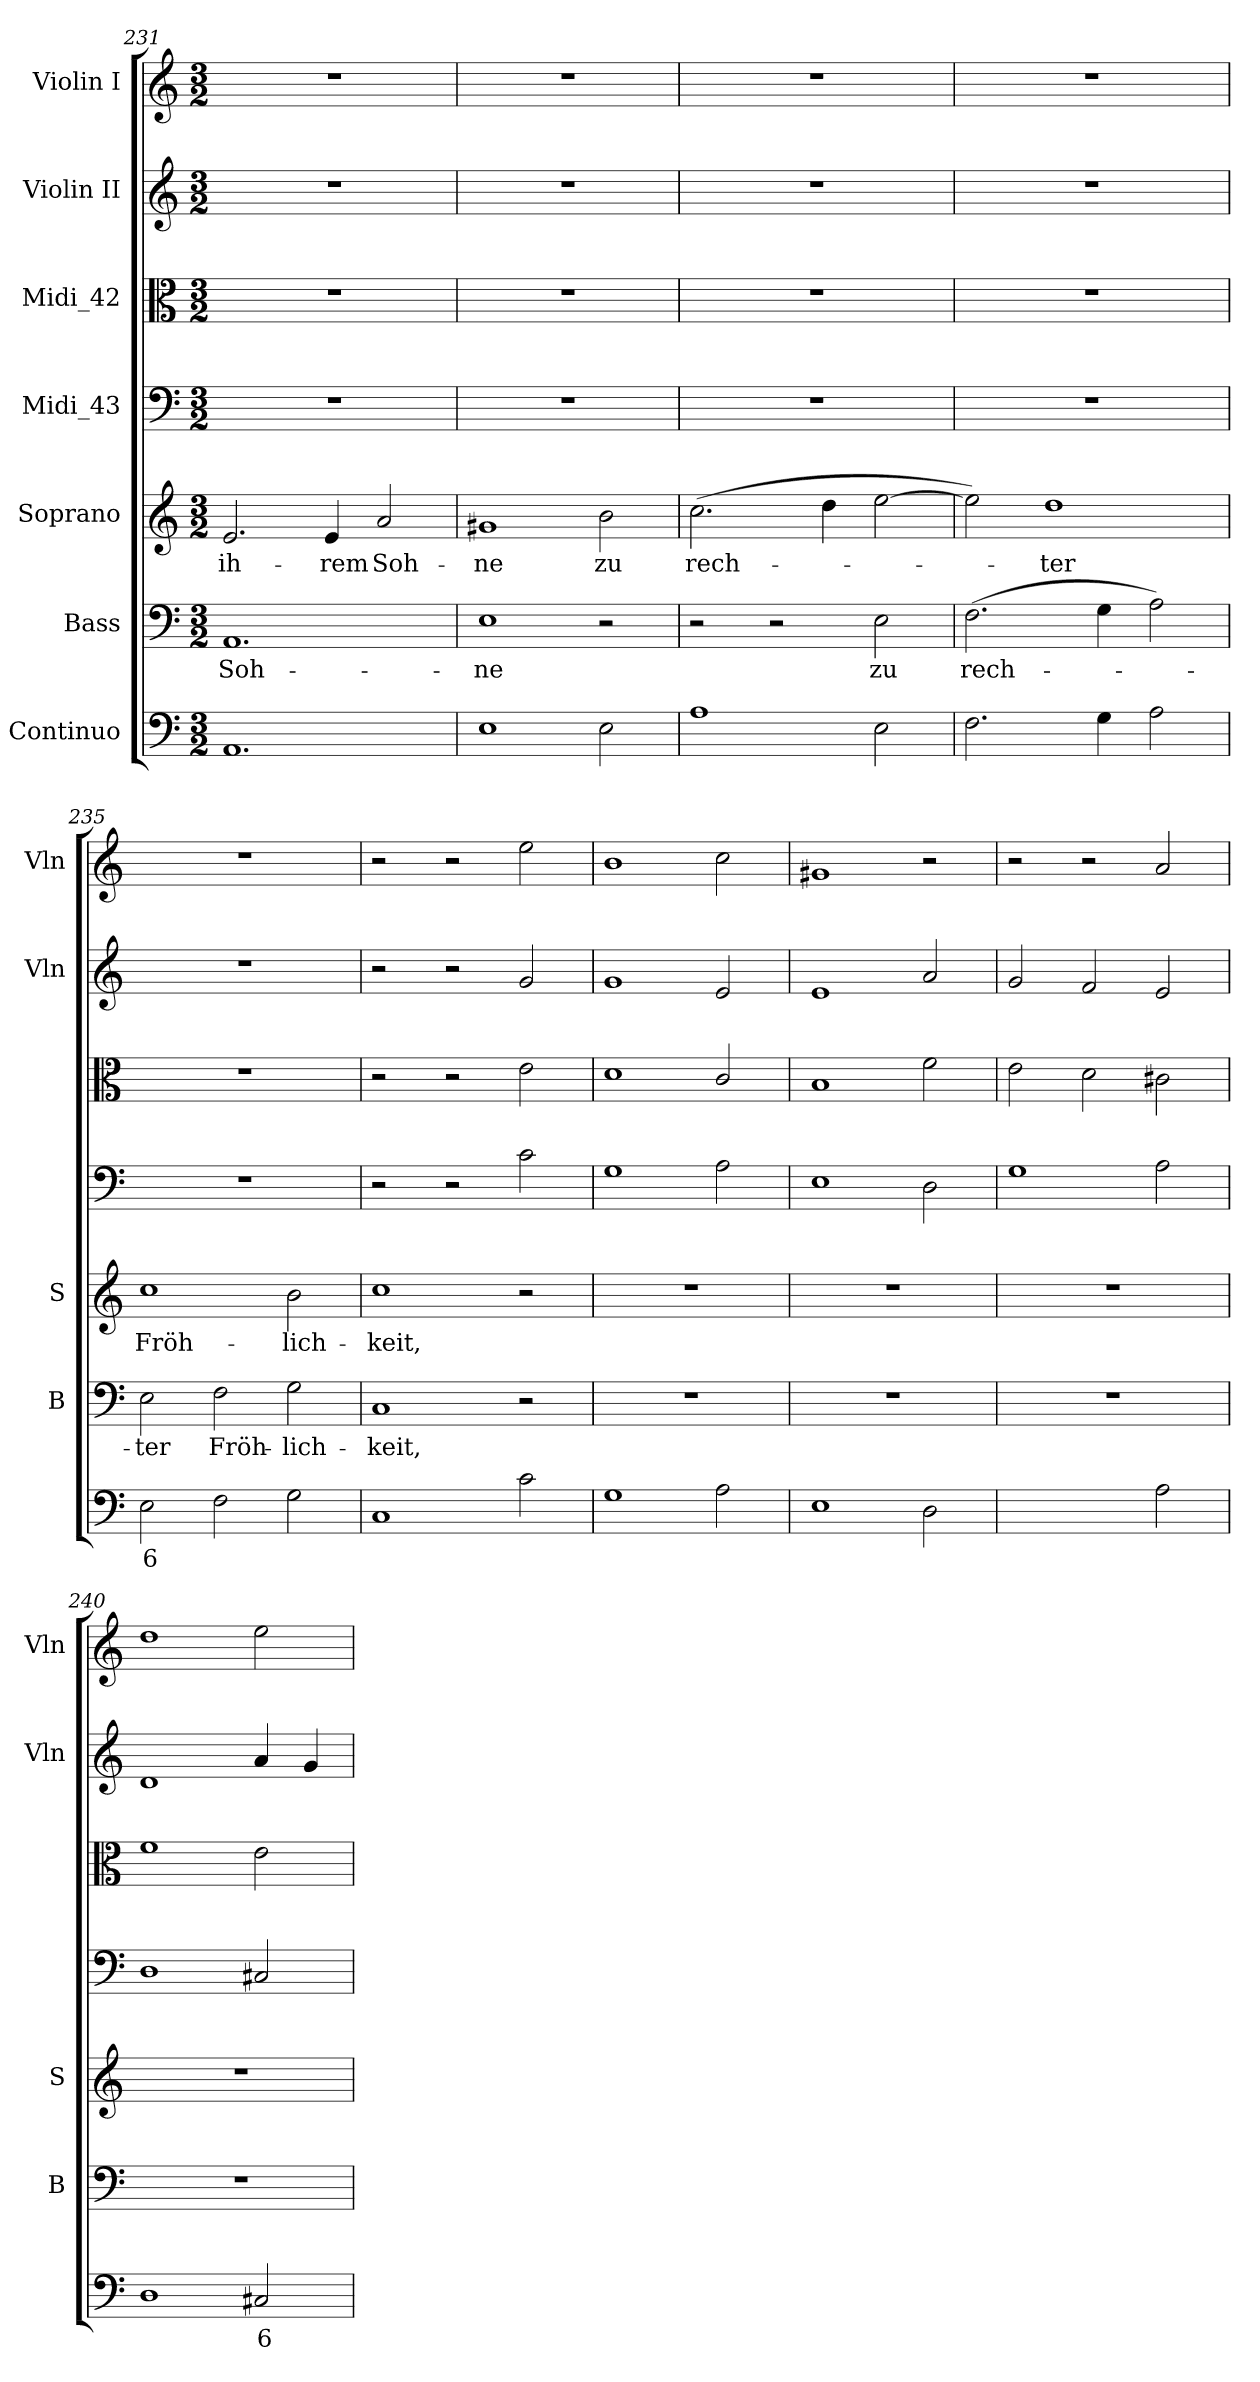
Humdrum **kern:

**kern	**text	**kern	**text	**kern	**text	**kern	**kern	**kern	**kern
*part7	*part7	*part6	*part6	*part5	*part5	*part4	*part3	*part2	*part1
*staff7	*staff7	*staff6	*staff6	*staff5	*staff5	*staff4	*staff3	*staff2	*staff1
*I"Continuo	*	*I"Bass	*	*I"Soprano	*	*I"Midi_43	*I"Midi_42	*I"Violin II	*I"Violin I
*	*	*I'B	*	*I'S	*	*	*	*I'Vln	*I'Vln
!!LO:LB:g=z
*clefF4	*	*clefF4	*	*clefG2	*	*clefF4	*clefC3	*clefG2	*clefG2
*k[]	*	*k[]	*	*k[]	*	*k[]	*k[]	*k[]	*k[]
*C:	*	*C:	*	*C:	*	*C:	*C:	*C:	*C:
*M3/2	*	*M3/2	*	*M3/2	*	*M3/2	*M3/2	*M3/2	*M3/2
=231	=231	=231	=231	=231	=231	=231	=231	=231	=231
!	!	!	!LO:LY:b	!	!LO:LY:b	!LO:N:vis=1	!LO:N:vis=1	!LO:N:vis=1	!LO:N:vis=1
1.AA	.	1.AA	Soh-	2.e	ih-	1.r	1.r	1.r	1.r
!	!	!	!	!	!LO:LY:b	!	!	!	!
.	.	.	.	4e	-rem	.	.	.	.
!	!	!	!	!	!LO:LY:b	!	!	!	!
.	.	.	.	2a	Soh-	.	.	.	.
=232	=232	=232	=232	=232	=232	=232	=232	=232	=232
!	!	!	!LO:LY:b	!	!LO:LY:b	!LO:N:vis=1	!LO:N:vis=1	!LO:N:vis=1	!LO:N:vis=1
1E	.	1E	-ne	1g#X	-ne	1.r	1.r	1.r	1.r
!	!	!	!	!	!LO:LY:b	!	!	!	!
2E	.	2r	.	2b	zu	.	.	.	.
=233	=233	=233	=233	=233	=233	=233	=233	=233	=233
!	!	!	!	!	!LO:LY:b	!LO:N:vis=1	!LO:N:vis=1	!LO:N:vis=1	!LO:N:vis=1
1A	.	2r	.	(>2.cc	rech-	1.r	1.r	1.r	1.r
.	.	2r	.	.	.	.	.	.	.
.	.	.	.	4dd	.	.	.	.	.
!	!	!	!LO:LY:b	!	!	!	!	!	!
2E	.	2E	zu	[2ee	.	.	.	.	.
=234	=234	=234	=234	=234	=234	=234	=234	=234	=234
!	!	!	!LO:LY:b	!	!	!LO:N:vis=1	!LO:N:vis=1	!LO:N:vis=1	!LO:N:vis=1
2.F	.	(>2.F	rech-	2ee])	.	1.r	1.r	1.r	1.r
!	!	!	!	!	!LO:LY:b	!	!	!	!
.	.	.	.	1dd	ter	.	.	.	.
4G	.	4G	.	.	.	.	.	.	.
2A	.	2A)	.	.	.	.	.	.	.
=235	=235	=235	=235	=235	=235	=235	=235	=235	=235
!	!LO:LY:b	!	!LO:LY:b	!	!LO:LY:b	!LO:N:vis=1	!LO:N:vis=1	!LO:N:vis=1	!LO:N:vis=1
2E	6	2E	ter	1cc	Fröh-	1.r	1.r	1.r	1.r
!	!	!	!LO:LY:b	!	!	!	!	!	!
2F	.	2F	Fröh-	.	.	.	.	.	.
!	!	!	!LO:LY:b	!	!LO:LY:b	!	!	!	!
2G	.	2G	-lich-	2b	-lich-	.	.	.	.
=236	=236	=236	=236	=236	=236	=236	=236	=236	=236
!	!	!	!LO:LY:b	!	!LO:LY:b	!	!	!	!
1C	.	1C	-keit,	1cc	-keit,	2r	2r	2r	2r
.	.	.	.	.	.	2r	2r	2r	2r
2c	.	2r	.	2r	.	2c	2e	2g	2ee
=237	=237	=237	=237	=237	=237	=237	=237	=237	=237
!	!	!LO:N:vis=1	!	!LO:N:vis=1	!	!	!	!	!
1G	.	1.r	.	1.r	.	1G	1d	1g	1b
2A	.	.	.	.	.	2A	2c/	2e	2cc
=238	=238	=238	=238	=238	=238	=238	=238	=238	=238
!	!	!LO:N:vis=1	!	!LO:N:vis=1	!	!	!	!	!
1E	.	1.r	.	1.r	.	1E	1B	1e	1g#X
2D	.	.	.	.	.	2D	2f	2a	2r
!!LO:LB:g=z
=239	=239	=239	=239	=239	=239	=239	=239	=239	=239
!	!LO:LY:b	!LO:N:vis=1	!	!LO:N:vis=1	!	!	!	!	!
[2Gyy	6	1.r	.	1.r	.	1G	2e	2g	2r
!	!LO:LY:b	!	!	!	!	!	!	!	!
2Gyy]	5	.	.	.	.	.	2d	2f	2r
2A	.	.	.	.	.	2A	2c#X	2e	2a
=240	=240	=240	=240	=240	=240	=240	=240	=240	=240
!	!	!LO:N:vis=1	!	!LO:N:vis=1	!	!	!	!	!
1D	.	1.r	.	1.r	.	1D	1f	1d	1dd
!	!LO:LY:b	!	!	!	!	!	!	!	!
2C#X	6	.	.	.	.	2C#X	2e	4a	2ee
.	.	.	.	.	.	.	.	4g	.
=	=	=	=	=	=	=	=	=	=
*-	*-	*-	*-	*-	*-	*-	*-	*-	*-
